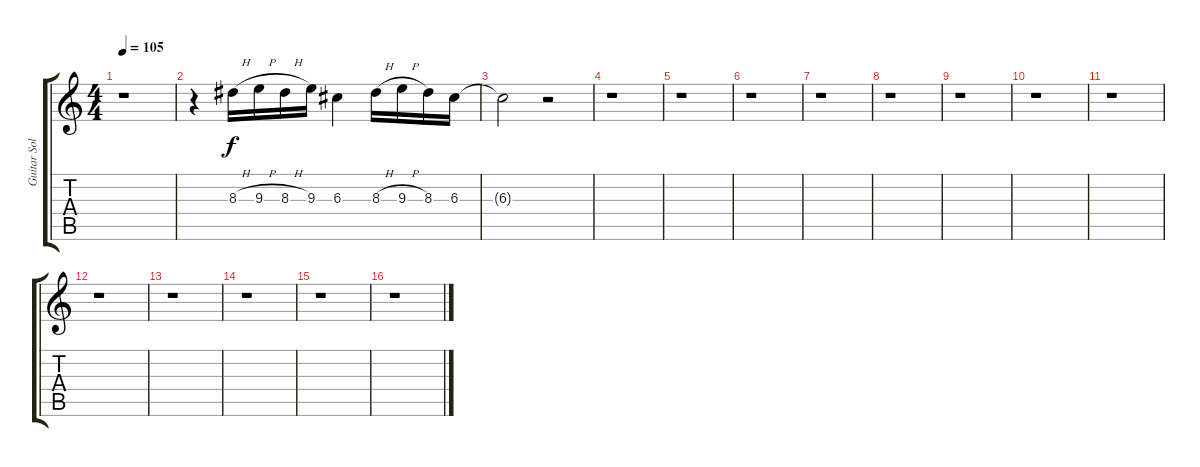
\track ("Guitar Solo" "Guitar Sol") {instrument overdrivenguitar}
\staff {score tabs}
\tuning (E4 B3 G3 D3 A2 E2) {hide}
\ts (4 4)
\tempo 105
\clef g2
\ks c
r.1{dy f} |
r.4 8.3{h}.16 9.3{h}.16 8.3{h}.16 9.3.16 6.3.4 8.3{h}.16 9.3{h}.16 8.3.16 6.3.16 |
6.3{t}.2 r.2 |
r.1 |
r.1 |
r.1 |
r.1 |
r.1 |
r.1 |
r.1 |
r.1 |
r.1 |
r.1 |
r.1 |
r.1 |
r.1
